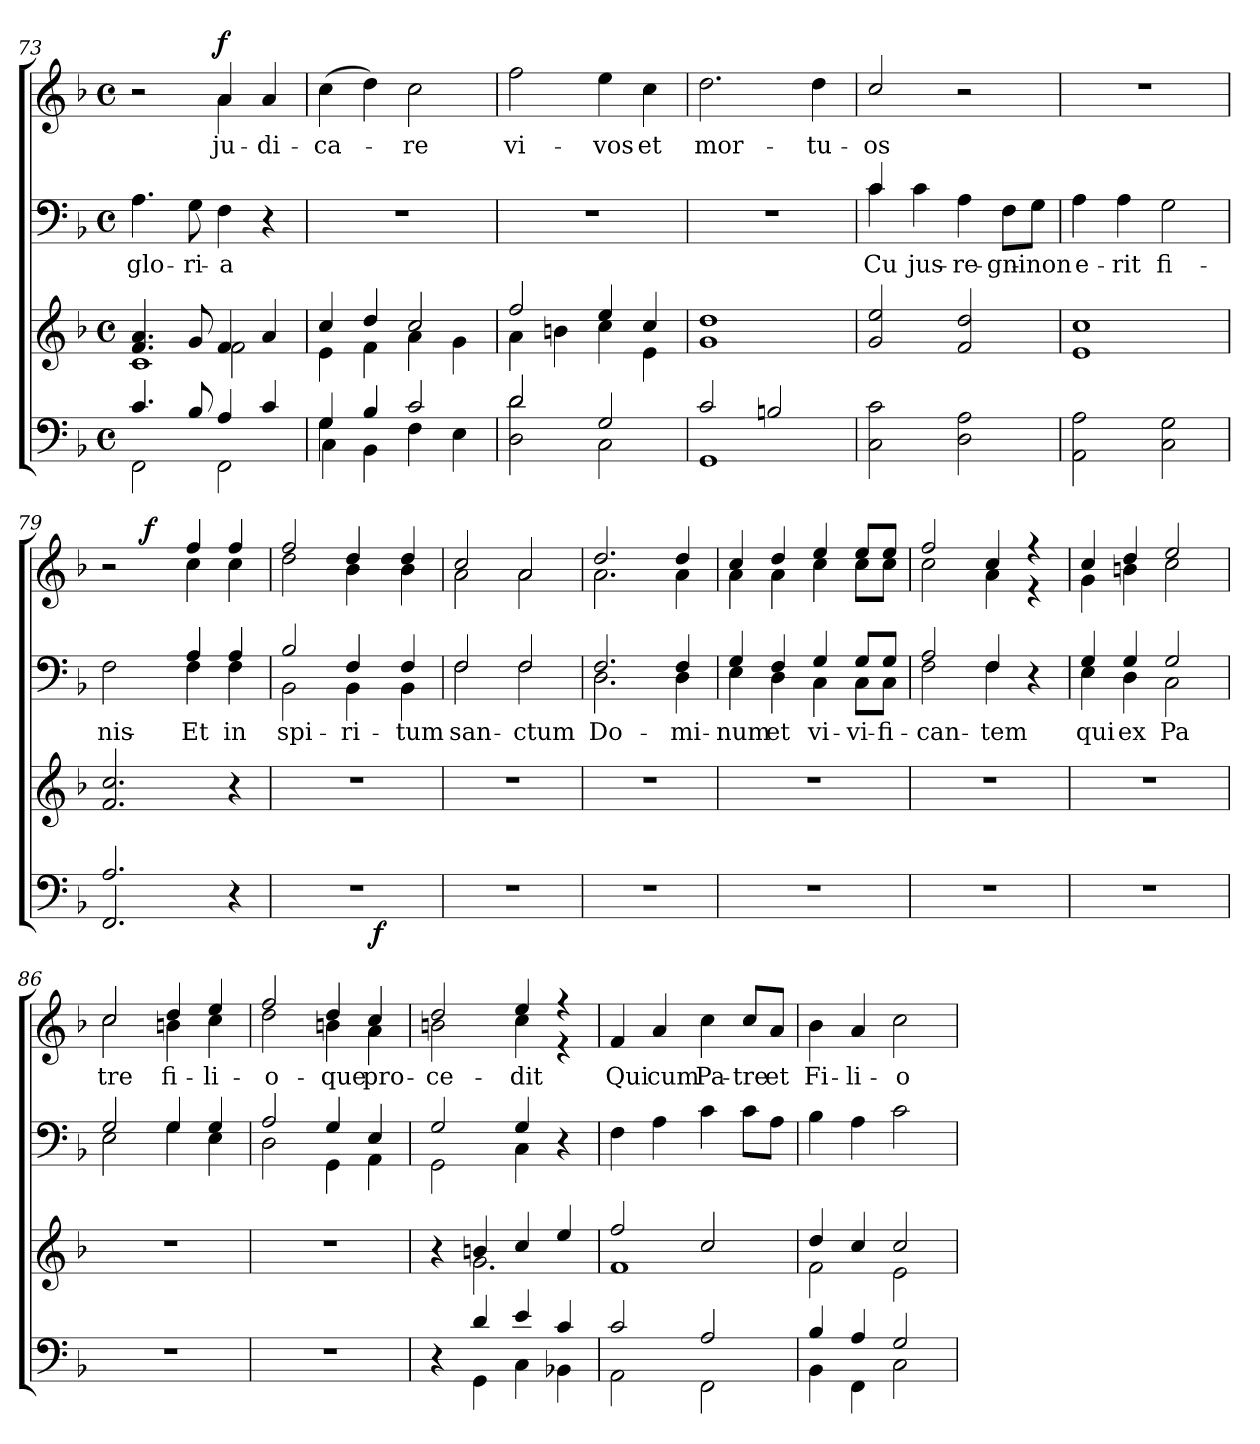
**kern	**dynam	**kern	**kern	**text	**kern	**text	**dynam
*part4	*part4	*part3	*part2	*part2	*part1	*part1	*part1
*staff4	*staff4	*staff3	*staff2	*staff2	*staff1	*staff1	*staff1
*clefF4	*	*clefG2	*clefF4	*	*clefG2	*	*
*k[b-]	*	*k[b-]	*k[b-]	*	*k[b-]	*	*
*M4/4	*	*M4/4	*M4/4	*	*M4/4	*	*
*met(c)	*	*met(c)	*met(c)	*	*met(c)	*	*
=73	=73	=73	=73	=73	=73	=73	=73
*^	*	*^	*	*	*	*	*
!	!	!	!	!LO:N:vis=1	!	!	!	!	!
*	*	*	*	*	*	*	*^	*	*
4.c/	2FF\	.	4.f/ 4.a/	2c/	4.A\	glo-	2r	2ryy	.	.
8B-/	.	.	8g/	.	8G\	-ri-	.	.	.	.
!	!	!	!	!	!	!	!	!	!	!LO:DY:a
4A/	2FF\	.	4f/	2f\	4F\	-a	4a/	4a\	ju-	f
4c/	.	.	4a/	.	4r	.	4a/	4ryy	-di-	.
*	*	*	*	*	*	*	*v	*v	*	*
=74	=74	=74	=74	=74	=74	=74	=74	=74	=74
*	*^	*	*	*	*	*	*	*	*
4G\	4G/	4C\	.	4cc/	4e\	1r	.	(4cc\	-ca-	.
2.ryy	4B-/	4BB-\	.	4dd/	4f\	.	.	4dd\)	.	.
.	2c/	4F\	.	2cc/	4a\	.	.	2cc\	-re	.
.	.	4E\	.	.	4g\	.	.	.	.	.
*	*v	*v	*	*	*	*	*	*	*	*
=75	=75	=75	=75	=75	=75	=75	=75	=75	=75
2d/	2D\ 2d\	.	2ff/	4a\	1r	.	2ff\	vi-	.
.	.	.	.	4bn\	.	.	.	.	.
2G/	2C\	.	4ee/	4cc\	.	.	4ee\	-vos	.
.	.	.	4cc/	4e\	.	.	4cc\	et	.
=76	=76	=76	=76	=76	=76	=76	=76	=76	=76
2c/	1GG\	.	1dd/	1g\	1r	.	2.dd\	mor-	.
2Bn/	.	.	.	.	.	.	.	.	.
.	.	.	.	.	.	.	4dd\	-tu-	.
*v	*v	*	*	*	*	*	*	*	*
*	*	*v	*v	*	*	*	*	*
=77	=77	=77	=77	=77	=77	=77	=77
*	*	*	*^	*	*	*	*
2C\ 2c\	.	2g/ 2ee/	4c/	4c\	Cu-	2cc/	-os	.
.	.	.	2.ryy	4c\	-jus	.	.	.
2D\ 2A\	.	2f/ 2dd/	.	4A\	re-	2r	.	.
.	.	.	.	8F\L	-gni	.	.	.
.	.	.	.	8G\J	non	.	.	.
*	*	*	*v	*v	*	*	*	*
=78	=78	=78	=78	=78	=78	=78	=78
2AA\ 2A\	.	1e/ 1cc/	4A\	e-	1r	.	.
.	.	.	4A\	-rit	.	.	.
2C\ 2G\	.	.	2G\	fi-	.	.	.
=79	=79	=79	=79	=79	=79	=79	=79
*^	*	*	*^	*	*^	*	*
*	*	*	*	*	*	*	*	*^	*	*
2.A/	2.FF/	.	2.f/ 2.cc/	2ryy	2F\	-nis	2r	2ryy	4ryy	.	.
!	!	!	!	!	!	!	!	!	!	!	!LO:DY:a
.	.	.	.	.	.	.	.	.	2.ryy	.	f
.	.	.	.	4A/	4F\	Et	4ff/	4cc\	.	.	.
4r	4ryy	.	4r	4A/	4F\	in	4ff/	4cc\	.	.	.
*	*	*	*	*	*	*	*	*v	*v	*	*
=80	=80	=80	=80	=80	=80	=80	=80	=80	=80	=80
1r	2ryy	.	1r	2B-/	2BB-\	spi-	2ff/	2dd\	.	.
.	8ryy	.	.	4F/	4BB-\	-ri-	4dd/	4b-\	.	.
.	4.ryy	f	.	.	.	.	.	.	.	.
.	.	.	.	4F/	4BB-\	-tum	4dd/	4b-\	.	.
*v	*v	*	*	*	*	*	*	*	*	*
=81	=81	=81	=81	=81	=81	=81	=81	=81	=81
1r	.	1r	2F/	2F\	san-	2cc/	2a\	.	.
.	.	.	2F/	2F\	-ctum	2a/	2a\	.	.
=82	=82	=82	=82	=82	=82	=82	=82	=82	=82
1r	.	1r	2.F/	2.D\	Do-	2.dd/	2.a\	.	.
.	.	.	4F/	4D\	-mi-	4dd/	4a\	.	.
=83	=83	=83	=83	=83	=83	=83	=83	=83	=83
1r	.	1r	4G/	4E\	-num	4cc/	4a\	.	.
.	.	.	4F/	4D\	et	4dd/	4a\	.	.
.	.	.	4G/	4C\	vi-	4ee/	4cc\	.	.
.	.	.	8G/L	8C\L	-vi-	8ee/L	8cc\L	.	.
.	.	.	8G/J	8C\J	-fi-	8ee/J	8cc\J	.	.
=84	=84	=84	=84	=84	=84	=84	=84	=84	=84
1r	.	1r	2A/	2F\	-can-	2ff/	2cc\	.	.
.	.	.	4F/	4F\	-tem	4cc/	4a\	.	.
.	.	.	4r	4ryy	.	4r	4r	.	.
=85	=85	=85	=85	=85	=85	=85	=85	=85	=85
1r	.	1r	4G/	4E\	qui	4cc/	4g\	.	.
.	.	.	4G/	4D\	ex	4dd/	4bn\	.	.
.	.	.	2G/	2C\	Pa	2ee/	2cc\	.	.
=86	=86	=86	=86	=86	=86	=86	=86	=86	=86
1r	.	1r	2G/	2E\	.	2cc/	2cc\	tre	.
.	.	.	4G/	4G\	.	4dd/	4bn\	fi-	.
.	.	.	4G/	4E\	.	4ee/	4cc\	-li-	.
=87	=87	=87	=87	=87	=87	=87	=87	=87	=87
1r	.	1r	2A/	2D\	.	2ff/	2dd\	-o-	.
.	.	.	4G/	4GG\	.	4dd/	4bn\	-que	.
.	.	.	4E/	4AA\	.	4cc/	4a\	pro-	.
=88	=88	=88	=88	=88	=88	=88	=88	=88	=88
*^	*	*^	*	*	*	*	*	*	*
4r	4ryy	.	4ryy	4r	2G/	2GG\	.	2dd/	2bn\	-ce-	.
4d/	4GG\	.	2.g\	4bn/	.	.	.	.	.	.	.
4e/	4C\	.	.	4cc/	4G/	4C\	.	4ee/	4cc\	-dit	.
4c/	4BB-X\	.	.	4ee/	4r	4ryy	.	4r	4r	.	.
*	*	*	*	*	*v	*v	*	*	*	*	*
*	*	*	*	*	*	*	*v	*v	*	*
=89	=89	=89	=89	=89	=89	=89	=89	=89	=89
2c/	2AA\	.	2ff/	1f\	4F\	.	4f/	Qui	.
.	.	.	.	.	4A\	.	4a/	cum	.
2A/	2FF\	.	2cc/	.	4c\	.	4cc\	Pa-	.
.	.	.	.	.	8c\L	.	8cc/L	-tre	.
.	.	.	.	.	8A\J	.	8a/J	et	.
=90	=90	=90	=90	=90	=90	=90	=90	=90	=90
4B-/	4BB-\	.	4dd/	2f\	4B-\	.	4b-\	Fi-	.
4A/	4FF\	.	4cc/	.	4A\	.	4a/	-li-	.
2G/	2C\	.	2cc/	2e\	2c\	.	2cc\	-o	.
*v	*v	*	*	*	*	*	*	*	*
*	*	*v	*v	*	*	*	*	*
=	=	=	=	=	=	=	=
*-	*-	*-	*-	*-	*-	*-	*-
